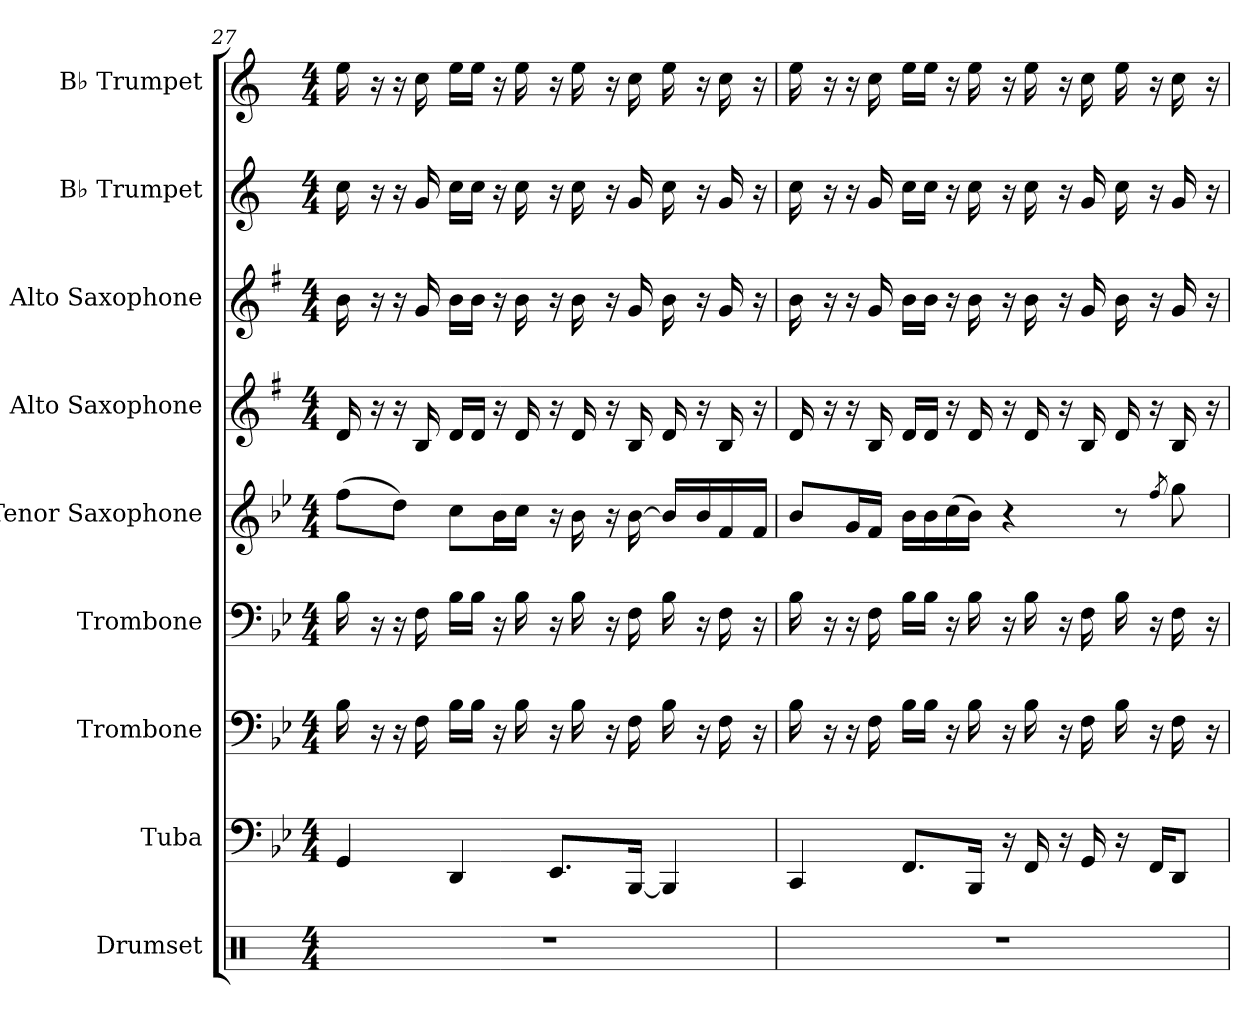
**kern	**kern	**kern	**kern	**kern	**kern	**kern	**kern	**kern
*part9	*part8	*part7	*part6	*part5	*part4	*part3	*part2	*part1
*staff9	*staff8	*staff7	*staff6	*staff5	*staff4	*staff3	*staff2	*staff1
*I"Drumset	*I"Tuba	*I"Trombone	*I"Trombone	*I"Tenor Saxophone	*I"Alto Saxophone	*I"Alto Saxophone	*I"B♭ Trumpet	*I"B♭ Trumpet
*I'D. Set	*I'Tba.	*I'Tbn.	*I'Tbn.	*I'T. Sax.	*I'A. Sax.	*I'A. Sax.	*I'B♭ Tpt.	*I'B♭ Tpt.
!!LO:PB:g=z
*clefX	*clefF4	*clefF4	*clefF4	*clefG2	*clefG2	*clefG2	*clefG2	*clefG2
*	*	*	*	*ITrd8c14	*ITrd5c9	*ITrd5c9	*ITrd1c2	*ITrd1c2
*k[]	*k[b-e-]	*k[b-e-]	*k[b-e-]	*k[b-e-]	*k[b-e-]	*k[b-e-]	*k[b-e-]	*k[b-e-]
*M4/4	*M4/4	*M4/4	*M4/4	*M4/4	*M4/4	*M4/4	*M4/4	*M4/4
=27	=27	=27	=27	=27	=27	=27	=27	=27
1r	4GG/	16B-\	16B-\	(>8f\L	16F/	16d\	16b-\	16dd\
.	.	16r	16r	.	16r	16r	16r	16r
.	.	16r	16r	8d\J)	16r	16r	16r	16r
.	.	16F\	16F\	.	16D/	16B-/	16f/	16b-\
.	4DD/	16B-\LL	16B-\LL	8c\L	16F/LL	16d\LL	16b-\LL	16dd\LL
.	.	16B-\JJ	16B-\JJ	.	16F/JJ	16d\JJ	16b-\JJ	16dd\JJ
.	.	16r	16r	16B-\L	16r	16r	16r	16r
.	.	16B-\	16B-\	16c\JJ	16F/	16d\	16b-\	16dd\
.	8.EE-/L	16r	16r	16r	16r	16r	16r	16r
.	.	16B-\	16B-\	16B-\	16F/	16d\	16b-\	16dd\
.	.	16r	16r	16r	16r	16r	16r	16r
.	[16BBB-/Jk	16F\	16F\	[16B-\	16D/	16B-/	16f/	16b-\
.	4BBB-/]	16B-\	16B-\	16B-/LL]	16F/	16d\	16b-\	16dd\
.	.	16r	16r	16B-/	16r	16r	16r	16r
.	.	16F\	16F\	16F/	16D/	16B-/	16f/	16b-\
.	.	16r	16r	16F/JJ	16r	16r	16r	16r
=28	=28	=28	=28	=28	=28	=28	=28	=28
1r	4CC/	16B-\	16B-\	8B-/L	16F/	16d\	16b-\	16dd\
.	.	16r	16r	.	16r	16r	16r	16r
.	.	16r	16r	16G/L	16r	16r	16r	16r
.	.	16F\	16F\	16F/JJ	16D/	16B-/	16f/	16b-\
.	8.FF/L	16B-\LL	16B-\LL	16B-\LL	16F/LL	16d\LL	16b-\LL	16dd\LL
.	.	16B-\JJ	16B-\JJ	16B-\	16F/JJ	16d\JJ	16b-\JJ	16dd\JJ
.	.	16r	16r	(>16c\	16r	16r	16r	16r
.	16BBB-/Jk	16B-\	16B-\	16B-\JJ)	16F/	16d\	16b-\	16dd\
.	16r	16r	16r	4r	16r	16r	16r	16r
.	16FF/	16B-\	16B-\	.	16F/	16d\	16b-\	16dd\
.	16r	16r	16r	.	16r	16r	16r	16r
.	16GG/	16F\	16F\	.	16D/	16B-/	16f/	16b-\
.	16r	16B-\	16B-\	8r	16F/	16d\	16b-\	16dd\
.	16FF/KL	16r	16r	.	16r	16r	16r	16r
.	.	.	.	8qf/	.	.	.	.
.	8DD/J	16F\	16F\	8g\	16D/	16B-/	16f/	16b-\
.	.	16r	16r	.	16r	16r	16r	16r
=	=	=	=	=	=	=	=	=
*-	*-	*-	*-	*-	*-	*-	*-	*-
